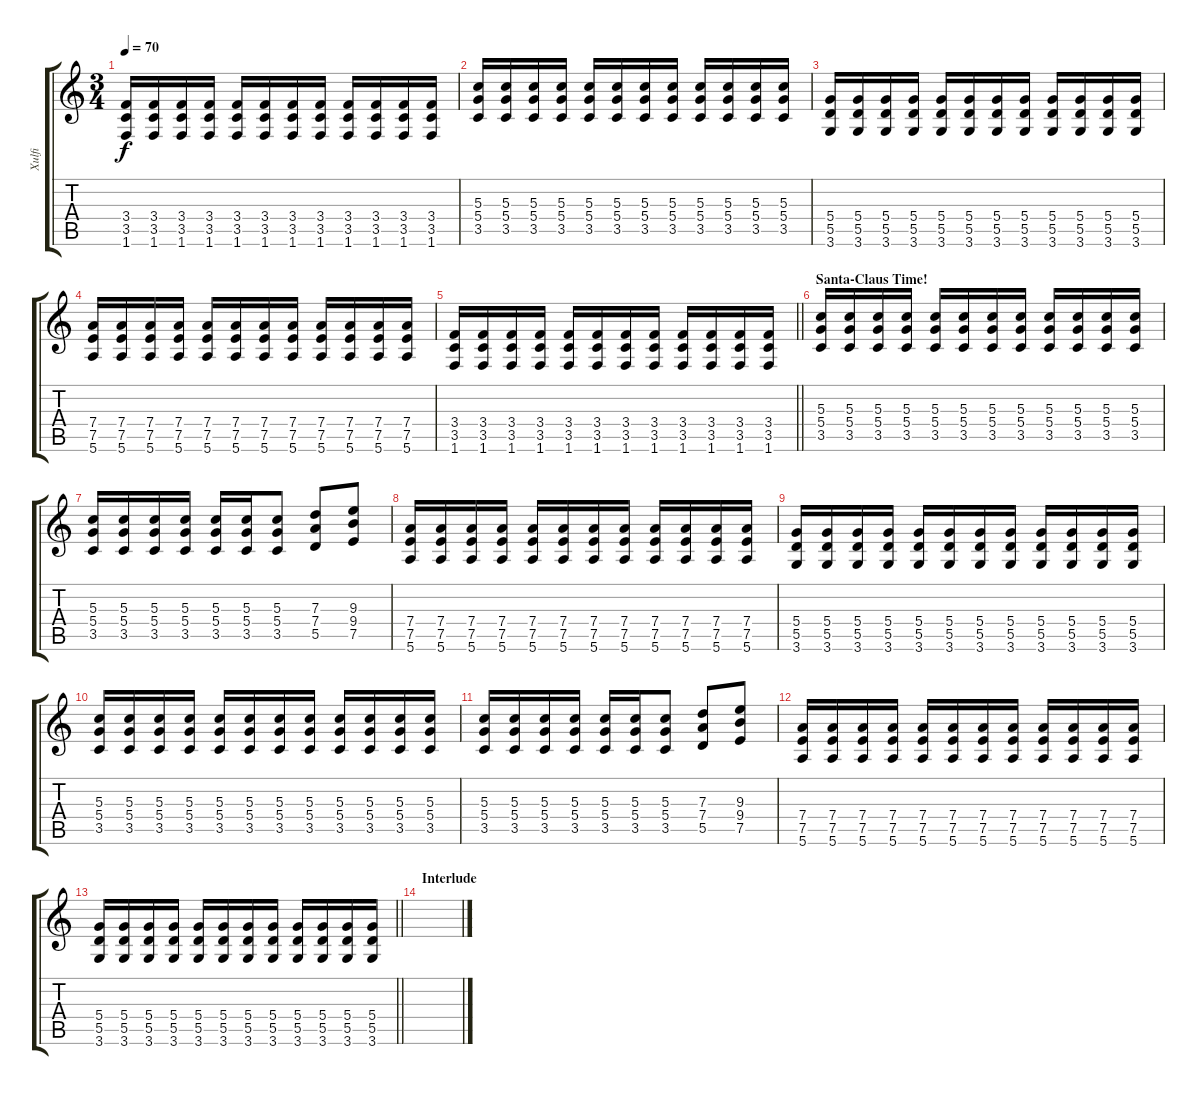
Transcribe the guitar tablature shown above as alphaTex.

\track ("Xulfi" "Xulfi") {instrument electricguitarclean}
\staff {score tabs}
\tuning (E4 B3 G3 D3 A2 E2) {hide}
\ts (3 4)
\tempo 70
\clef g2
\ks c
(3.4 3.5 1.6).16{dy f} (3.4 3.5 1.6).16 (3.4 3.5 1.6).16 (3.4 3.5 1.6).16 (3.4 3.5 1.6).16 (3.4 3.5 1.6).16 (3.4 3.5 1.6).16 (3.4 3.5 1.6).16 (3.4 3.5 1.6).16 (3.4 3.5 1.6).16 (3.4 3.5 1.6).16 (3.4 3.5 1.6).16 |
(5.3 5.4 3.5).16 (5.3 5.4 3.5).16 (5.3 5.4 3.5).16 (5.3 5.4 3.5).16 (5.3 5.4 3.5).16 (5.3 5.4 3.5).16 (5.3 5.4 3.5).16 (5.3 5.4 3.5).16 (5.3 5.4 3.5).16 (5.3 5.4 3.5).16 (5.3 5.4 3.5).16 (5.3 5.4 3.5).16 |
(5.4 5.5 3.6).16 (5.4 5.5 3.6).16 (5.4 5.5 3.6).16 (5.4 5.5 3.6).16 (5.4 5.5 3.6).16 (5.4 5.5 3.6).16 (5.4 5.5 3.6).16 (5.4 5.5 3.6).16 (5.4 5.5 3.6).16 (5.4 5.5 3.6).16 (5.4 5.5 3.6).16 (5.4 5.5 3.6).16 |
(7.4 7.5 5.6).16 (7.4 7.5 5.6).16 (7.4 7.5 5.6).16 (7.4 7.5 5.6).16 (7.4 7.5 5.6).16 (7.4 7.5 5.6).16 (7.4 7.5 5.6).16 (7.4 7.5 5.6).16 (7.4 7.5 5.6).16 (7.4 7.5 5.6).16 (7.4 7.5 5.6).16 (7.4 7.5 5.6).16 |
\barLineRight lightlight
(3.4 3.5 1.6).16 (3.4 3.5 1.6).16 (3.4 3.5 1.6).16 (3.4 3.5 1.6).16 (3.4 3.5 1.6).16 (3.4 3.5 1.6).16 (3.4 3.5 1.6).16 (3.4 3.5 1.6).16 (3.4 3.5 1.6).16 (3.4 3.5 1.6).16 (3.4 3.5 1.6).16 (3.4 3.5 1.6).16 |
\section ("" "Santa-Claus Time!")
(5.3 5.4 3.5).16 (5.3 5.4 3.5).16 (5.3 5.4 3.5).16 (5.3 5.4 3.5).16 (5.3 5.4 3.5).16 (5.3 5.4 3.5).16 (5.3 5.4 3.5).16 (5.3 5.4 3.5).16 (5.3 5.4 3.5).16 (5.3 5.4 3.5).16 (5.3 5.4 3.5).16 (5.3 5.4 3.5).16 |
(5.3 5.4 3.5).16 (5.3 5.4 3.5).16 (5.3 5.4 3.5).16 (5.3 5.4 3.5).16 (5.3 5.4 3.5).16 (5.3 5.4 3.5).16 (5.3 5.4 3.5).8 (7.3 7.4 5.5).8 (9.3 9.4 7.5).8 |
(7.4 7.5 5.6).16 (7.4 7.5 5.6).16 (7.4 7.5 5.6).16 (7.4 7.5 5.6).16 (7.4 7.5 5.6).16 (7.4 7.5 5.6).16 (7.4 7.5 5.6).16 (7.4 7.5 5.6).16 (7.4 7.5 5.6).16 (7.4 7.5 5.6).16 (7.4 7.5 5.6).16 (7.4 7.5 5.6).16 |
(5.4 5.5 3.6).16 (5.4 5.5 3.6).16 (5.4 5.5 3.6).16 (5.4 5.5 3.6).16 (5.4 5.5 3.6).16 (5.4 5.5 3.6).16 (5.4 5.5 3.6).16 (5.4 5.5 3.6).16 (5.4 5.5 3.6).16 (5.4 5.5 3.6).16 (5.4 5.5 3.6).16 (5.4 5.5 3.6).16 |
(5.3 5.4 3.5).16 (5.3 5.4 3.5).16 (5.3 5.4 3.5).16 (5.3 5.4 3.5).16 (5.3 5.4 3.5).16 (5.3 5.4 3.5).16 (5.3 5.4 3.5).16 (5.3 5.4 3.5).16 (5.3 5.4 3.5).16 (5.3 5.4 3.5).16 (5.3 5.4 3.5).16 (5.3 5.4 3.5).16 |
(5.3 5.4 3.5).16 (5.3 5.4 3.5).16 (5.3 5.4 3.5).16 (5.3 5.4 3.5).16 (5.3 5.4 3.5).16 (5.3 5.4 3.5).16 (5.3 5.4 3.5).8 (7.3 7.4 5.5).8 (9.3 9.4 7.5).8 |
(7.4 7.5 5.6).16 (7.4 7.5 5.6).16 (7.4 7.5 5.6).16 (7.4 7.5 5.6).16 (7.4 7.5 5.6).16 (7.4 7.5 5.6).16 (7.4 7.5 5.6).16 (7.4 7.5 5.6).16 (7.4 7.5 5.6).16 (7.4 7.5 5.6).16 (7.4 7.5 5.6).16 (7.4 7.5 5.6).16 |
\barLineRight lightlight
(5.4 5.5 3.6).16 (5.4 5.5 3.6).16 (5.4 5.5 3.6).16 (5.4 5.5 3.6).16 (5.4 5.5 3.6).16 (5.4 5.5 3.6).16 (5.4 5.5 3.6).16 (5.4 5.5 3.6).16 (5.4 5.5 3.6).16 (5.4 5.5 3.6).16 (5.4 5.5 3.6).16 (5.4 5.5 3.6).16 |
\section ("" "Interlude")
